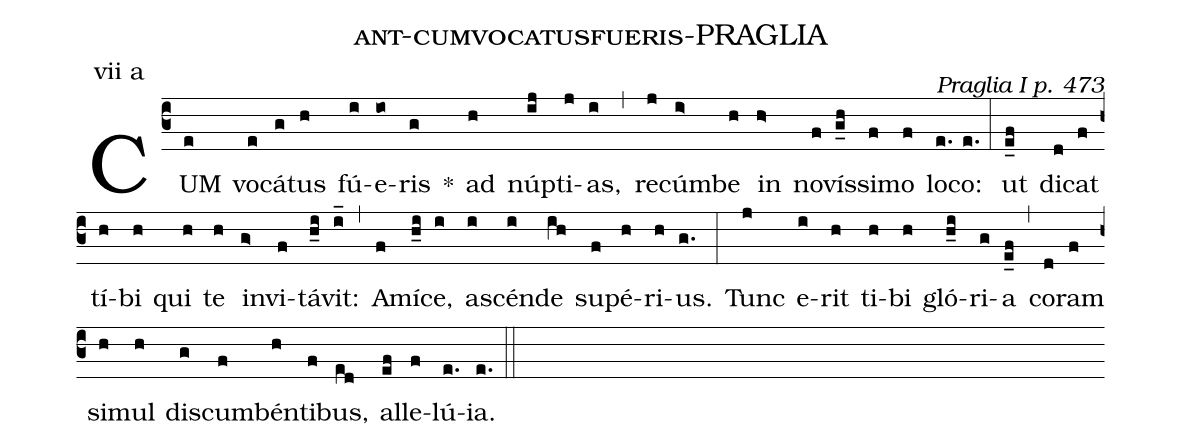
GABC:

name: ant-cumvocatusfueris-PRAGLIA;
commentary: Praglia I p. 473;
annotation: vii a;
%%
(c3)
CUM(e) vo(e)cá(g)tus(h) fú(i)e(io)ris(g) *()
ad(h) núp(ij)ti(j)as,(i) (,)
re(j)cúm(i>)be(h) in(h>) no(f)vís(g_h)si(f)mo(f) lo(e.)co:(e.) (:)
ut(e_f) di(d)cat(f) tí(h)bi(h) qui(h) te(h) in(g>)vi(f)tá(h_i)vit:(i_) (,)
A(f)mí(h_i)ce,(i) a(i)scén(i)de(ih) su(f)pé(h)ri(h)us.(g.) (:)
Tunc(j) e(i)rit(h) ti(h)bi(h) gló(h_i)ri(g)a(e_f) (,)
co(d)ram(f) si(h)mul(h) di(g)scum(f)bén(h)ti(f)bus,(ed) al(ef)le(f)lú(e.)ia.(e.) (::)
